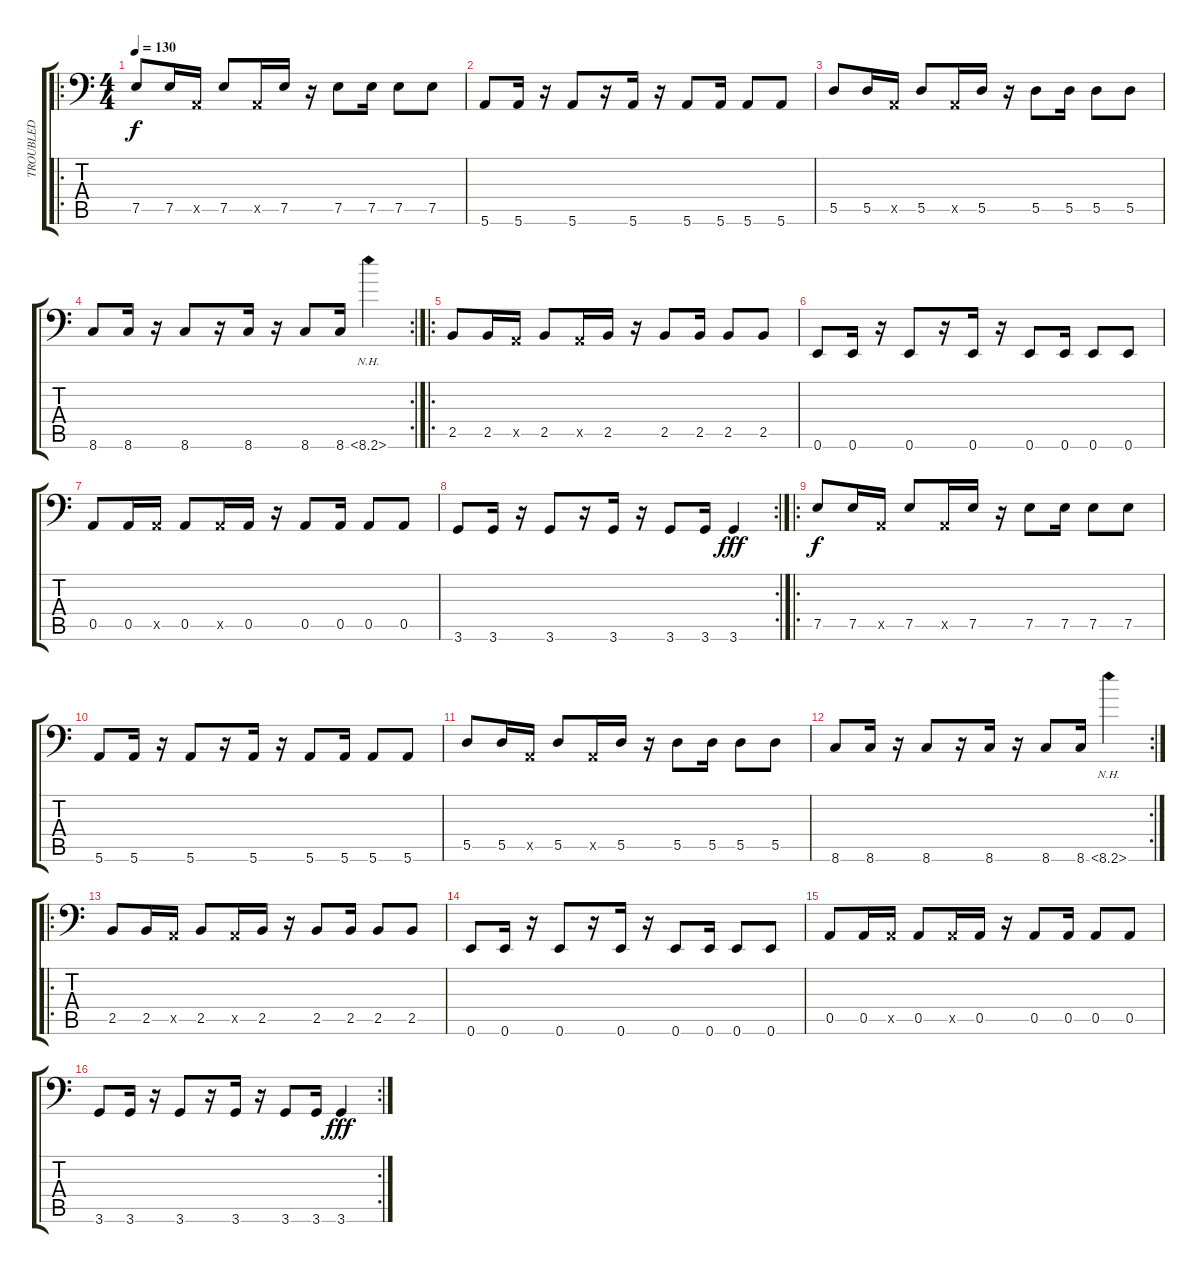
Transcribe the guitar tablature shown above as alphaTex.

\track ("TROUBLED" "TROUBLED") {instrument electricbassfinger}
\staff {score tabs}
\tuning (E3 B2 G2 D2 A1 E1) {hide}
\ro
\ts (4 4)
\tempo 130
\clef f4
\ks c
7.5.8{dy f} 7.5.16 0.5{x}.16 7.5.8 0.5{x}.16 7.5.16 r.16 7.5.8 7.5.16 7.5.8 7.5.8 |
5.6.8 5.6.16 r.16 5.6.8 r.16 5.6.16 r.16 5.6.8 5.6.16 5.6.8 5.6.8 |
5.5.8 5.5.16 0.5{x}.16 5.5.8 0.5{x}.16 5.5.16 r.16 5.5.8 5.5.16 5.5.8 5.5.8 |
\rc 2
8.6.8 8.6.16 r.16 8.6.8 r.16 8.6.16 r.16 8.6.8 8.6.16 8.6{nh}.4 |
\ro
2.5.8 2.5.16 0.5{x}.16 2.5.8 0.5{x}.16 2.5.16 r.16 2.5.8 2.5.16 2.5.8 2.5.8 |
0.6.8 0.6.16 r.16 0.6.8 r.16 0.6.16 r.16 0.6.8 0.6.16 0.6.8 0.6.8 |
0.5.8 0.5.16 0.5{x}.16 0.5.8 0.5{x}.16 0.5.16 r.16 0.5.8 0.5.16 0.5.8 0.5.8 |
\rc 2
3.6.8 3.6.16 r.16 3.6.8 r.16 3.6.16 r.16 3.6.8 3.6.16 3.6.4{dy fff} |
\ro
7.5.8{dy f} 7.5.16 0.5{x}.16 7.5.8 0.5{x}.16 7.5.16 r.16 7.5.8 7.5.16 7.5.8 7.5.8 |
5.6.8 5.6.16 r.16 5.6.8 r.16 5.6.16 r.16 5.6.8 5.6.16 5.6.8 5.6.8 |
5.5.8 5.5.16 0.5{x}.16 5.5.8 0.5{x}.16 5.5.16 r.16 5.5.8 5.5.16 5.5.8 5.5.8 |
\rc 2
8.6.8 8.6.16 r.16 8.6.8 r.16 8.6.16 r.16 8.6.8 8.6.16 8.6{nh}.4 |
\ro
2.5.8 2.5.16 0.5{x}.16 2.5.8 0.5{x}.16 2.5.16 r.16 2.5.8 2.5.16 2.5.8 2.5.8 |
0.6.8 0.6.16 r.16 0.6.8 r.16 0.6.16 r.16 0.6.8 0.6.16 0.6.8 0.6.8 |
0.5.8 0.5.16 0.5{x}.16 0.5.8 0.5{x}.16 0.5.16 r.16 0.5.8 0.5.16 0.5.8 0.5.8 |
\rc 2
3.6.8 3.6.16 r.16 3.6.8 r.16 3.6.16 r.16 3.6.8 3.6.16 3.6.4{dy fff}
